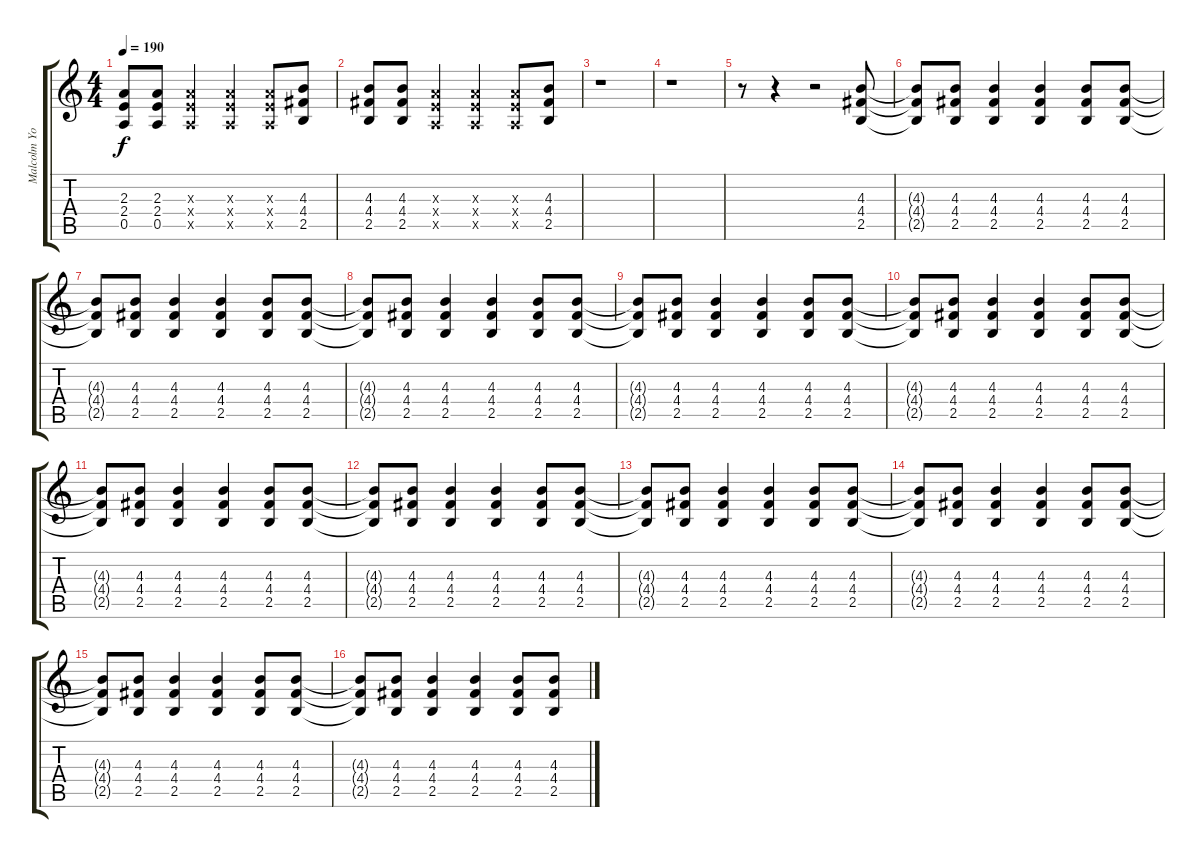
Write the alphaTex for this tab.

\track ("Malcolm Young (Rhythm Guitar)" "Malcolm Yo") {instrument overdrivenguitar}
\staff {score tabs}
\tuning (E4 B3 G3 D3 A2 E2) {hide}
\ts (4 4)
\tempo 190
\clef g2
\ks c
(2.3{t} 2.4{t} 0.5{t}).8{dy f} (2.3 2.4 0.5).8 (2.3{x} 2.4{x} 0.5{x}).4 (2.3{x} 2.4{x} 0.5{x}).4 (2.3{x} 2.4{x} 0.5{x}).8 (4.3 4.4 2.5).8 |
(4.3 4.4 2.5).8 (4.3 4.4 2.5).8 (2.3{x} 2.4{x} 0.5{x}).4 (2.3{x} 2.4{x} 0.5{x}).4 (2.3{x} 2.4{x} 0.5{x}).8 (4.3 4.4 2.5).8 |
r.1 |
r.1 |
r.8 r.4 r.2 (4.3 4.4 2.5).8{volume 11} |
(4.3{t} 4.4{t} 2.5{t}).8 (4.3 4.4 2.5).8 (4.3 4.4 2.5).4 (4.3 4.4 2.5).4 (4.3 4.4 2.5).8 (4.3 4.4 2.5).8 |
(4.3{t} 4.4{t} 2.5{t}).8 (4.3 4.4 2.5).8 (4.3 4.4 2.5).4 (4.3 4.4 2.5).4 (4.3 4.4 2.5).8 (4.3 4.4 2.5).8 |
(4.3{t} 4.4{t} 2.5{t}).8 (4.3 4.4 2.5).8 (4.3 4.4 2.5).4 (4.3 4.4 2.5).4 (4.3 4.4 2.5).8 (4.3 4.4 2.5).8 |
(4.3{t} 4.4{t} 2.5{t}).8 (4.3 4.4 2.5).8 (4.3 4.4 2.5).4 (4.3 4.4 2.5).4 (4.3 4.4 2.5).8 (4.3 4.4 2.5).8 |
(4.3{t} 4.4{t} 2.5{t}).8 (4.3 4.4 2.5).8 (4.3 4.4 2.5).4 (4.3 4.4 2.5).4 (4.3 4.4 2.5).8 (4.3 4.4 2.5).8 |
(4.3{t} 4.4{t} 2.5{t}).8 (4.3 4.4 2.5).8 (4.3 4.4 2.5).4 (4.3 4.4 2.5).4 (4.3 4.4 2.5).8 (4.3 4.4 2.5).8 |
(4.3{t} 4.4{t} 2.5{t}).8 (4.3 4.4 2.5).8 (4.3 4.4 2.5).4 (4.3 4.4 2.5).4 (4.3 4.4 2.5).8 (4.3 4.4 2.5).8 |
(4.3{t} 4.4{t} 2.5{t}).8 (4.3 4.4 2.5).8 (4.3 4.4 2.5).4 (4.3 4.4 2.5).4 (4.3 4.4 2.5).8 (4.3 4.4 2.5).8 |
(4.3{t} 4.4{t} 2.5{t}).8 (4.3 4.4 2.5).8 (4.3 4.4 2.5).4 (4.3 4.4 2.5).4 (4.3 4.4 2.5).8 (4.3 4.4 2.5).8 |
(4.3{t} 4.4{t} 2.5{t}).8 (4.3 4.4 2.5).8 (4.3 4.4 2.5).4 (4.3 4.4 2.5).4 (4.3 4.4 2.5).8 (4.3 4.4 2.5).8 |
(4.3{t} 4.4{t} 2.5{t}).8 (4.3 4.4 2.5).8 (4.3 4.4 2.5).4 (4.3 4.4 2.5).4 (4.3 4.4 2.5).8 (4.3 4.4 2.5).8
